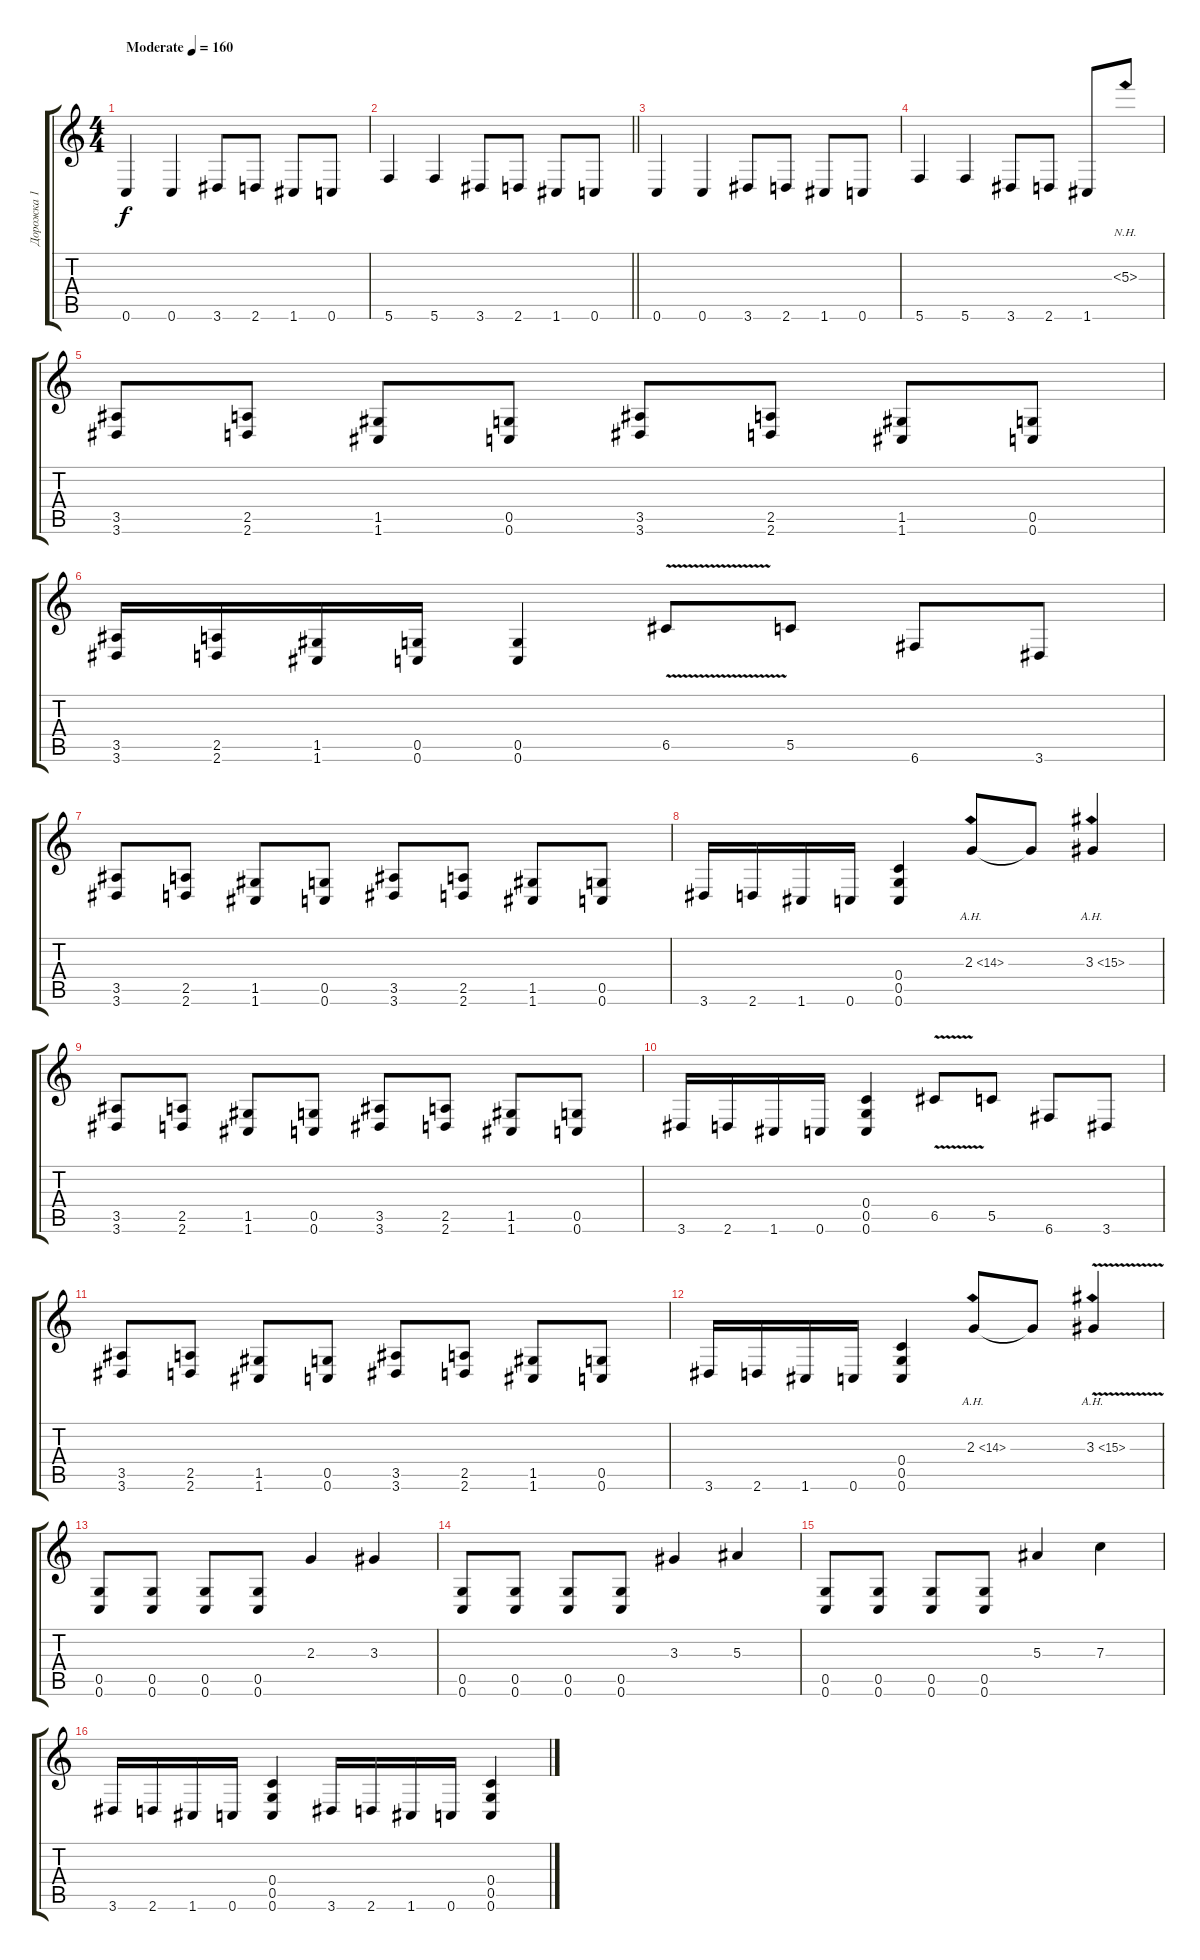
\track ("Дорожка 1" "Дорожка 1") {instrument distortionguitar}
\staff {score tabs}
\tuning (D4 A3 F3 C3 G2 C2) {hide}
\ts (4 4)
\tempo (160 "Moderate")
\clef g2
\ks c
0.6.4{dy f instrument distortionguitar} 0.6.4 3.6.8 2.6.8 1.6.8 0.6.8 |
\barLineRight lightlight
5.6.4 5.6.4 3.6.8 2.6.8 1.6.8 0.6.8 |
0.6.4 0.6.4 3.6.8 2.6.8 1.6.8 0.6.8 |
5.6.4 5.6.4 3.6.8 2.6.8 1.6.8 5.3{nh}.8 |
(3.5 3.6).8 (2.5 2.6).8 (1.5 1.6).8 (0.5 0.6).8 (3.5 3.6).8 (2.5 2.6).8 (1.5 1.6).8 (0.5 0.6).8 |
(3.5 3.6).16 (2.5 2.6).16 (1.5 1.6).16 (0.5 0.6).16 (0.5 0.6).4 6.5{v}.8 5.5.8 6.6.8 3.6.8 |
(3.5 3.6).8 (2.5 2.6).8 (1.5 1.6).8 (0.5 0.6).8 (3.5 3.6).8 (2.5 2.6).8 (1.5 1.6).8 (0.5 0.6).8 |
3.6.16 2.6.16 1.6.16 0.6.16 (0.4 0.5 0.6).4 2.3{ah 12}.8 2.3{t}.8 3.3{ah 12}.4 |
(3.5 3.6).8 (2.5 2.6).8 (1.5 1.6).8 (0.5 0.6).8 (3.5 3.6).8 (2.5 2.6).8 (1.5 1.6).8 (0.5 0.6).8 |
3.6.16 2.6.16 1.6.16 0.6.16 (0.4 0.5 0.6).4 6.5{v}.8 5.5.8 6.6.8 3.6.8 |
(3.5 3.6).8 (2.5 2.6).8 (1.5 1.6).8 (0.5 0.6).8 (3.5 3.6).8 (2.5 2.6).8 (1.5 1.6).8 (0.5 0.6).8 |
3.6.16 2.6.16 1.6.16 0.6.16 (0.4 0.5 0.6).4 2.3{ah 12}.8 2.3{t}.8 3.3{ah 12 v}.4 |
(0.5 0.6).8 (0.5 0.6).8 (0.5 0.6).8 (0.5 0.6).8 2.3.4 3.3.4 |
(0.5 0.6).8 (0.5 0.6).8 (0.5 0.6).8 (0.5 0.6).8 3.3.4 5.3.4 |
(0.5 0.6).8 (0.5 0.6).8 (0.5 0.6).8 (0.5 0.6).8 5.3.4 7.3.4 |
3.6.16 2.6.16 1.6.16 0.6.16 (0.4 0.5 0.6).4 3.6.16 2.6.16 1.6.16 0.6.16 (0.4 0.5 0.6).4
